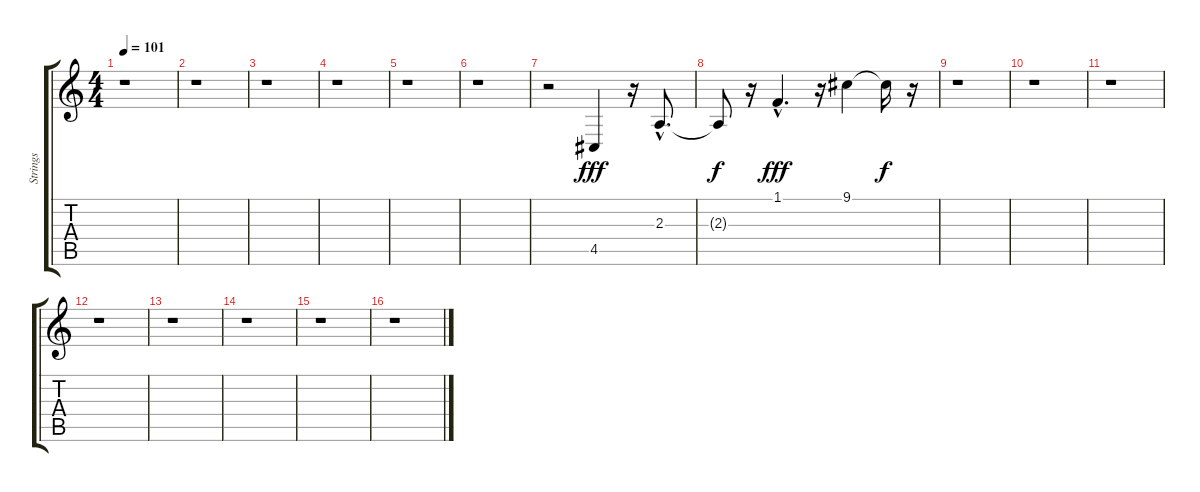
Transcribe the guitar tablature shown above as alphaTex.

\track ("Strings" "Strings") {instrument stringensemble1}
\staff {score tabs}
\tuning (E4 B3 G3 D3 A2 E2) {hide}
\ts (4 4)
\tempo 101
\clef g2
\ks c
r.1{dy f} |
r.1 |
r.1 |
r.1 |
r.1 |
r.1 |
r.2 4.5.4{dy fff volume 10} r.16 2.3{hac}.8{d volume 0} |
2.3{t}.8{dy f} r.16 1.1{hac}.4{d dy fff volume 0} r.16 9.1.4{volume 0} 9.1{t}.16{dy f} r.16 |
r.1 |
r.1 |
r.1 |
r.1 |
r.1 |
r.1 |
r.1 |
r.1
